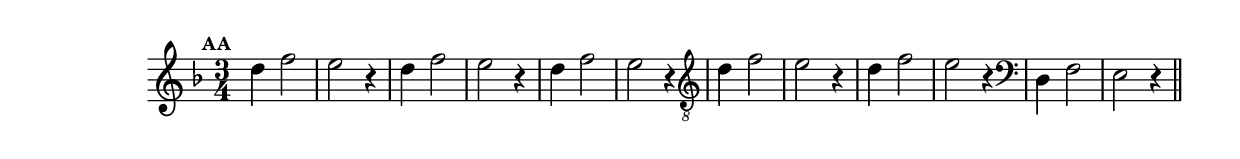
%% -*- coding: utf-8 -*-
\version "2.12.1"

%% \header { texidoc="Perguntas e Respostas"}

\relative c'' {

  \override Staff.TimeSignature #'style = #'()
  \time 3/4 
  \override Score.BarNumber #'transparent = ##t
  \override Score.RehearsalMark #'font-size = #-2
  \override Score.BarNumber #'transparent = ##t
  \set Score.markFormatter = #format-mark-numbers
  \key d \minor

  \mark 26

  %% CAVAQUINHO - BANJO
  \tag #'cv {
    d4 f2 | e r4 
  }

  %% BANDOLIM
  \tag #'bd {
    d4 f2 | e r4 
  }

  %% VIOLA
  \tag #'va {
    d4 f2 | e r4 
  }

  %% VIOLÃO TENOR
  \tag #'vt {
    \clef "G_8"
    d,4 f2 | e r4 
  }

  %% VIOLÃO
  \tag #'vi {
    \clef "G_8"
    d4 f2 | e r4 
  }

  %% BAIXO - BAIXOLÃO
  \tag #'bx {
    \clef bass
    d,4 f2 | e r4 
  }


  %% END DOCUMENT
  \bar "||"
}
